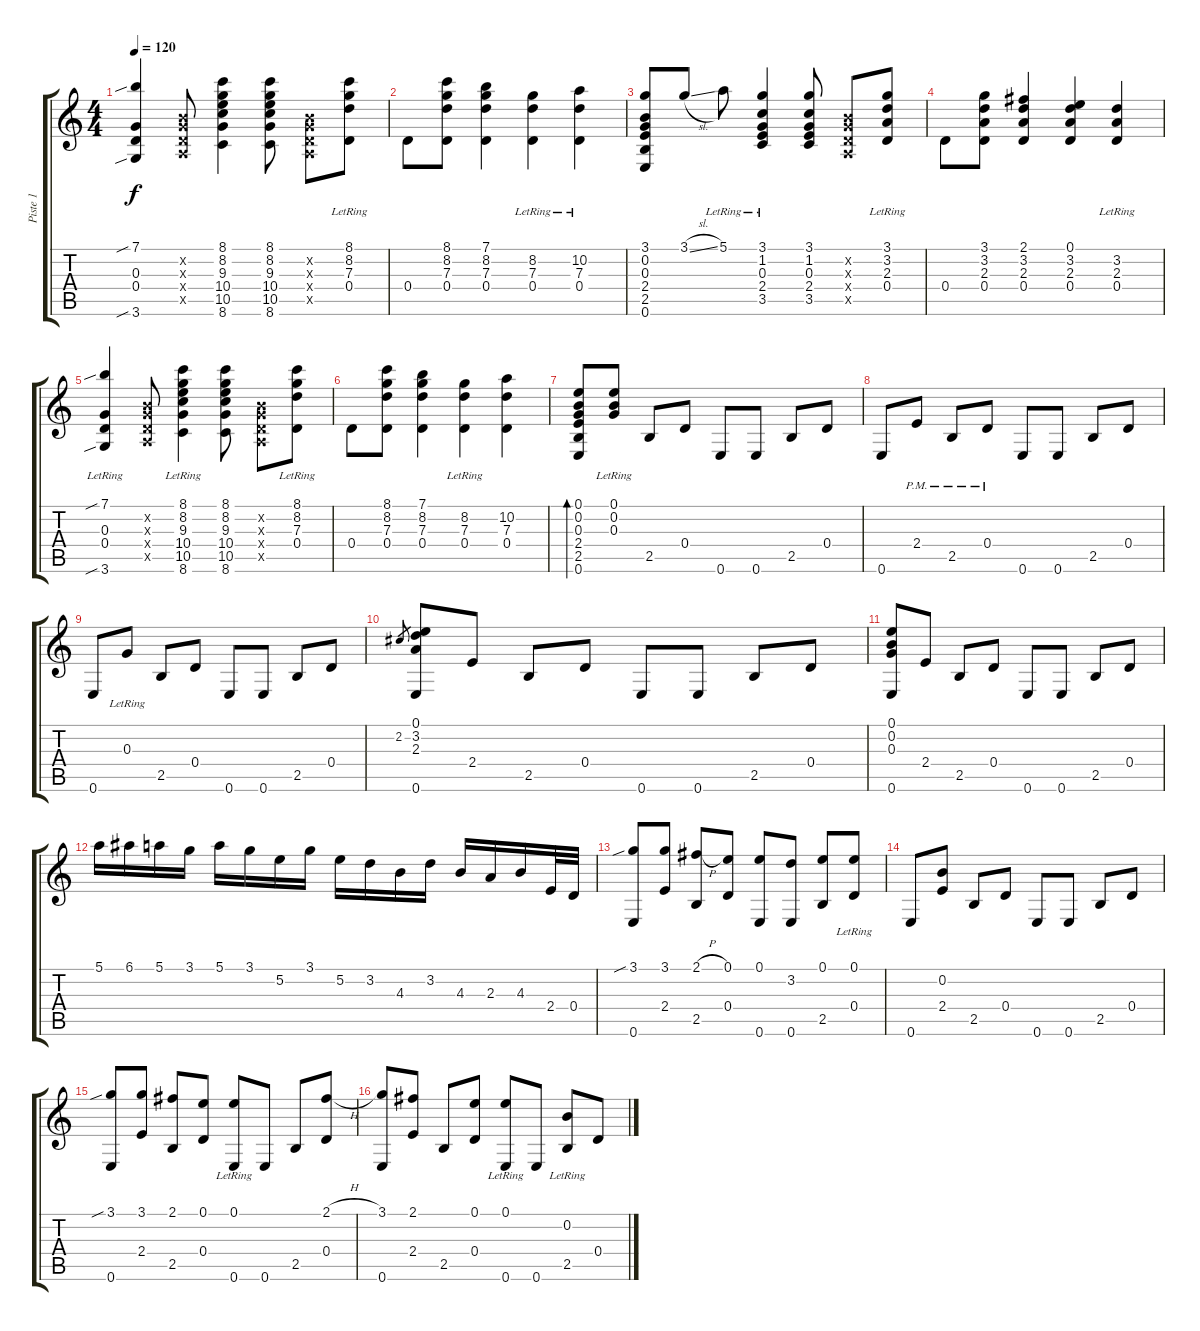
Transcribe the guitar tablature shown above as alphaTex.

\track ("Piste 1" "Piste 1") {instrument acousticguitarsteel}
\staff {score tabs}
\tuning (E4 B3 G3 D3 A2 E2) {hide}
\ts (4 4)
\tempo 120
\clef g2
\ks c
(7.1{sib} 0.3 0.4 3.6{sib}).4{dy f} (0.2{x} 0.3{x} 0.4{x} 0.5{x}).8 (8.1 8.2 9.3 10.4 10.5 8.6).4 (8.1 8.2 9.3 10.4 10.5 8.6).8 (0.2{x} 0.3{x} 0.4{x} 0.5{x}).8 (8.1{lr} 8.2{lr} 7.3{lr} 0.4{lr}).8 |
0.4.8 (8.1 8.2 7.3 0.4).8 (7.1 8.2 7.3 0.4).4 (8.2{lr} 7.3 0.4).4 (10.2{lr} 7.3 0.4).4 |
(3.1 0.2 0.3 2.4 2.5 0.6).8 3.1{sl}.8 5.1{lr}.8 (3.1{lr} 1.2{lr} 0.3{lr} 2.4{lr} 3.5{lr}).4 (3.1 1.2 0.3 2.4 3.5).8 (0.2{x} 0.3{x} 0.4{x} 0.5{x}).8 (3.1{lr} 3.2{lr} 2.3{lr} 0.4{lr}).8 |
0.4.8 (3.1 3.2 2.3 0.4).8 (2.1 3.2 2.3 0.4).4 (0.1 3.2 2.3 0.4).4 (3.2{lr} 2.3{lr} 0.4{lr}).4 |
(7.1{sib lr} 0.3{lr} 0.4{lr} 3.6{sib lr}).4 (0.2{x} 0.3{x} 0.4{x} 0.5{x}).8 (8.1{lr} 8.2{lr} 9.3{lr} 10.4{lr} 10.5{lr} 8.6{lr}).4 (8.1 8.2 9.3 10.4 10.5 8.6).8 (0.2{x} 0.3{x} 0.4{x} 0.5{x}).8 (8.1{lr} 8.2{lr} 7.3{lr} 0.4{lr}).8 |
0.4.8 (8.1 8.2 7.3 0.4).8 (7.1 8.2 7.3 0.4).4 (8.2{lr} 7.3{lr} 0.4{lr}).4 (10.2 7.3 0.4).4 |
(0.1 0.2 0.3 2.4 2.5 0.6).8{bd 60} (0.1{lr} 0.2{lr} 0.3{lr}).8 2.5.8 0.4.8 0.6.8 0.6.8 2.5.8 0.4.8 |
0.6.8 2.4{pm}.8 2.5{pm}.8 0.4{pm}.8 0.6.8 0.6.8 2.5.8 0.4.8 |
0.6.8 0.3{lr}.8 2.5.8 0.4.8 0.6.8 0.6.8 2.5.8 0.4.8 |
2.2.8{gr} (0.1 3.2 2.3 0.6).8 2.4.8 2.5.8 0.4.8 0.6.8 0.6.8 2.5.8 0.4.8 |
(0.1 0.2 0.3 0.6).8 2.4.8 2.5.8 0.4.8 0.6.8 0.6.8 2.5.8 0.4.8 |
5.1.16 6.1.16 5.1.16 3.1.16 5.1.16 3.1.16 5.2.16 3.1.16 5.2.16 3.2.16 4.3.16 3.2.16 4.3.16 2.3.16 4.3.16 2.4.32 0.4.32 |
(3.1{sib} 0.6).8 (3.1 2.4).8 (2.1{h} 2.5).8 (0.1 0.4).8 (0.1 0.6).8 (3.2 0.6).8 (0.1 2.5).8 (0.1{lr} 0.4{lr}).8 |
0.6.8 (0.2 2.4).8 2.5.8 0.4.8 0.6.8 0.6.8 2.5.8 0.4.8 |
(3.1{sib} 0.6).8 (3.1 2.4).8 (2.1 2.5).8 (0.1 0.4).8 (0.1{lr} 0.6{lr}).8 0.6.8 2.5.8 (2.1{h} 0.4).8 |
(3.1 0.6).8 (2.1 2.4).8 2.5.8 (0.1 0.4).8 (0.1{lr} 0.6).8 0.6.8 (0.2{lr} 2.5).8 0.4.8
